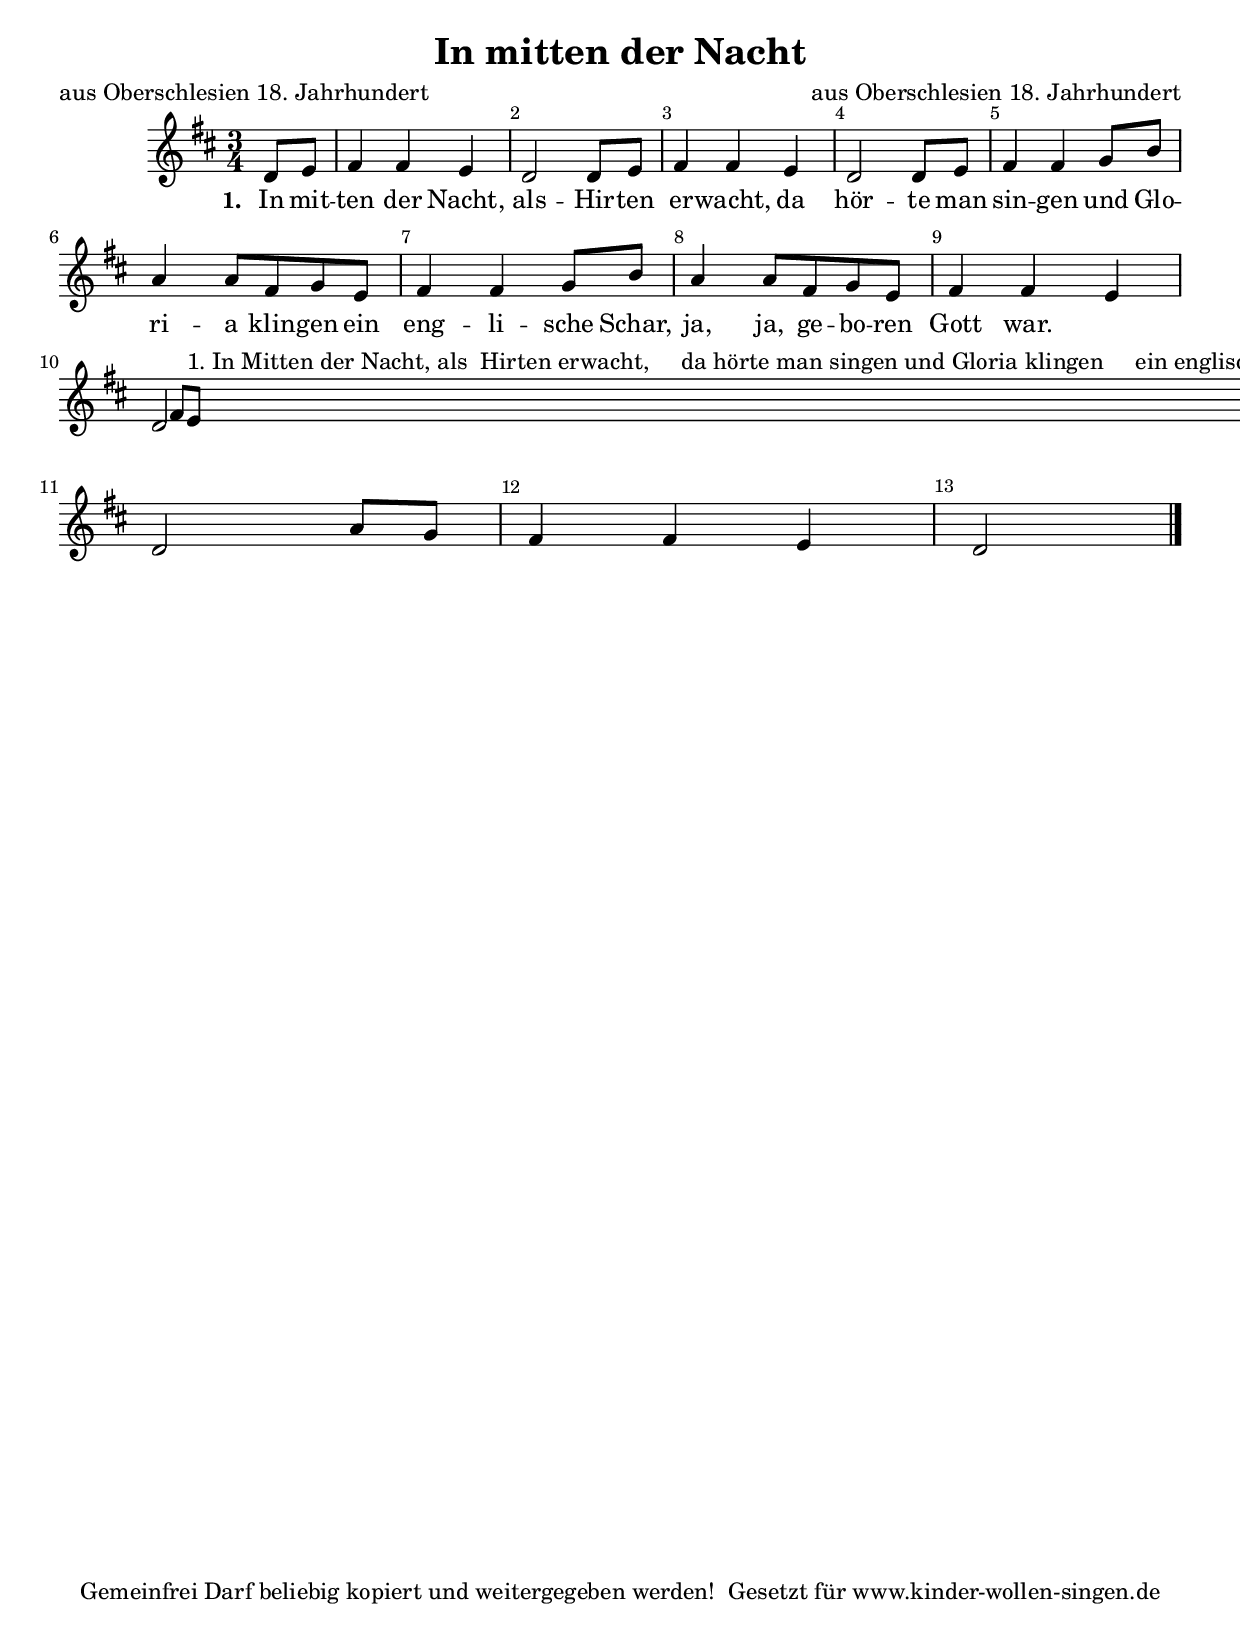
%=============================================
%   created by MuseScore Version: 0.9.6.3
%          Freitag, 4. Februar 2011
%=============================================

\version "2.12.0"



#(set-default-paper-size "a4")

\paper {
  line-width    = 190\mm
  left-margin   = 10\mm
  top-margin    = 10\mm
  bottom-margin = 20\mm
  %%indent = 0 \mm 
  %%set to ##t if your score is less than one page: 
  ragged-last-bottom = ##t 
  ragged-bottom = ##f  
  %% in orchestral scores you probably want the two bold slashes 
  %% separating the systems: so uncomment the following line: 
  %% system-separator-markup = \slashSeparator 
  }

\header {
    title = "In mitten der Nacht"
    composer = "aus Oberschlesien 18. Jahrhundert"
    poet = "aus Oberschlesien 18. Jahrhundert"
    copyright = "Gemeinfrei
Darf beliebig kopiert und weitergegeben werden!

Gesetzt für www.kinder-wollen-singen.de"
    }

AvoiceAA = \relative c'{
    \set Staff.instrumentName = #""
    \set Staff.shortInstrumentName = #""
    \clef treble
    %staffkeysig
    \key d \major 
    %barkeysig: 
    \key d \major 
    %bartimesig: 
    \time 3/4 
    \partial 4
    d8 e     fis4 fis e      | % 1
    d2 d8 e      | % 2
    fis4 fis e      | % 3
    d2 d8 e      | % 4
    fis4 fis g8 b      | % 5
    a4 a8 fis g e      | % 6
    fis4 fis g8 b      | % 7
    a4 a8 fis g e      | % 8
    fis4 fis e      | % 9
    d2 fis8 e ^\markup {\upright  "1. In Mitten der Nacht, als  Hirten erwacht,
    da hörte man singen und Gloria klingen
    ein englische Schar, ja, ja, geboren Gott war.

2. Die Hirten im Feld verließen ihr Zelt,
    sie gingen mit Eilen, ja ohne Verweilen
    dem Krippelein zu, ja zu, der Hirt und der Bub.

3. Sie fanden geschwind das göttliche Kind,
    Es herzlich zu grüßen, es zärtlich zu küssen
    sie waren bedacht, bedacht, dieselbige Nacht.

4. Kommt, Christen, kommt her, kommt aber nicht leer,
beschauet das Kindelein, es liegt in dem Kripplein,
schenkt ihm euer Herz, ja Herz, es lindert den Schmerz.

4. Es lächelt sie an, so leb als es kann.
    Es will ihnen geben das himmlische Leben,
    die göttliche Gnad, ja, Gnad, und was es nur hat."}      | % 10
    d2 a'8 g      | % 11
    fis4 fis e      | % 12
    d2 \bar "|." 
}% end of last bar in partorvoice

      ApartAverseA = \lyricmode { \set stanza = " 1. " In mit -- ten  der Nacht, als -- Hir -- ten  er -- wacht,  da hör -- te  man sin -- gen  und Glo -- ri -- a  klin -- gen  ein eng -- li -- sche  Schar, ja, ja, ge -- bo -- ren  Gott war. }

\score { 
    << 
        \context Staff = ApartA << 
            \context Voice = AvoiceAA \AvoiceAA
        >>

         \context Lyrics = ApartAverseA\lyricsto AvoiceAA  \ApartAverseA



      \set Score.skipBars = ##t
      %%\set Score.melismaBusyProperties = #'()
      \override Score.BarNumber #'break-visibility = #end-of-line-invisible %%every bar is numbered.!!!
      %% remove previous line to get barnumbers only at beginning of system.
       #(set-accidental-style 'modern-cautionary)
      \set Score.markFormatter = #format-mark-box-letters %%boxed rehearsal-marks
       \override Score.TimeSignature #'style = #'() %%makes timesigs always numerical
      %% remove previous line to get cut-time/alla breve or common time 
      \set Score.pedalSustainStyle = #'mixed 
       %% make spanners comprise the note it end on, so that there is no doubt that this note is included.
       \override Score.TrillSpanner #'(bound-details right padding) = #-2
      \override Score.TextSpanner #'(bound-details right padding) = #-1
      %% Lilypond's normal textspanners are too weak:  
      \override Score.TextSpanner #'dash-period = #1
      \override Score.TextSpanner #'dash-fraction = #0.5
      %% lilypond chordname font, like mscore jazzfont, is both far too big and extremely ugly (olagunde@start.no):
      \override Score.ChordName #'font-family = #'roman 
      \override Score.ChordName #'font-size =#0 
      %% In my experience the normal thing in printed scores is maj7 and not the triangle. (olagunde):
      \set Score.majorSevenSymbol = \markup {maj7}
  >>

  %% Boosey and Hawkes, and Peters, have barlines spanning all staff-groups in a score,
  %% Eulenburg and Philharmonia, like Lilypond, have no barlines between staffgroups.
  %% If you want the Eulenburg/Lilypond style, comment out the following line:
  \layout {\context {\Score \consists Span_bar_engraver}}
}%% end of score-block 

#(set-global-staff-size 20)
